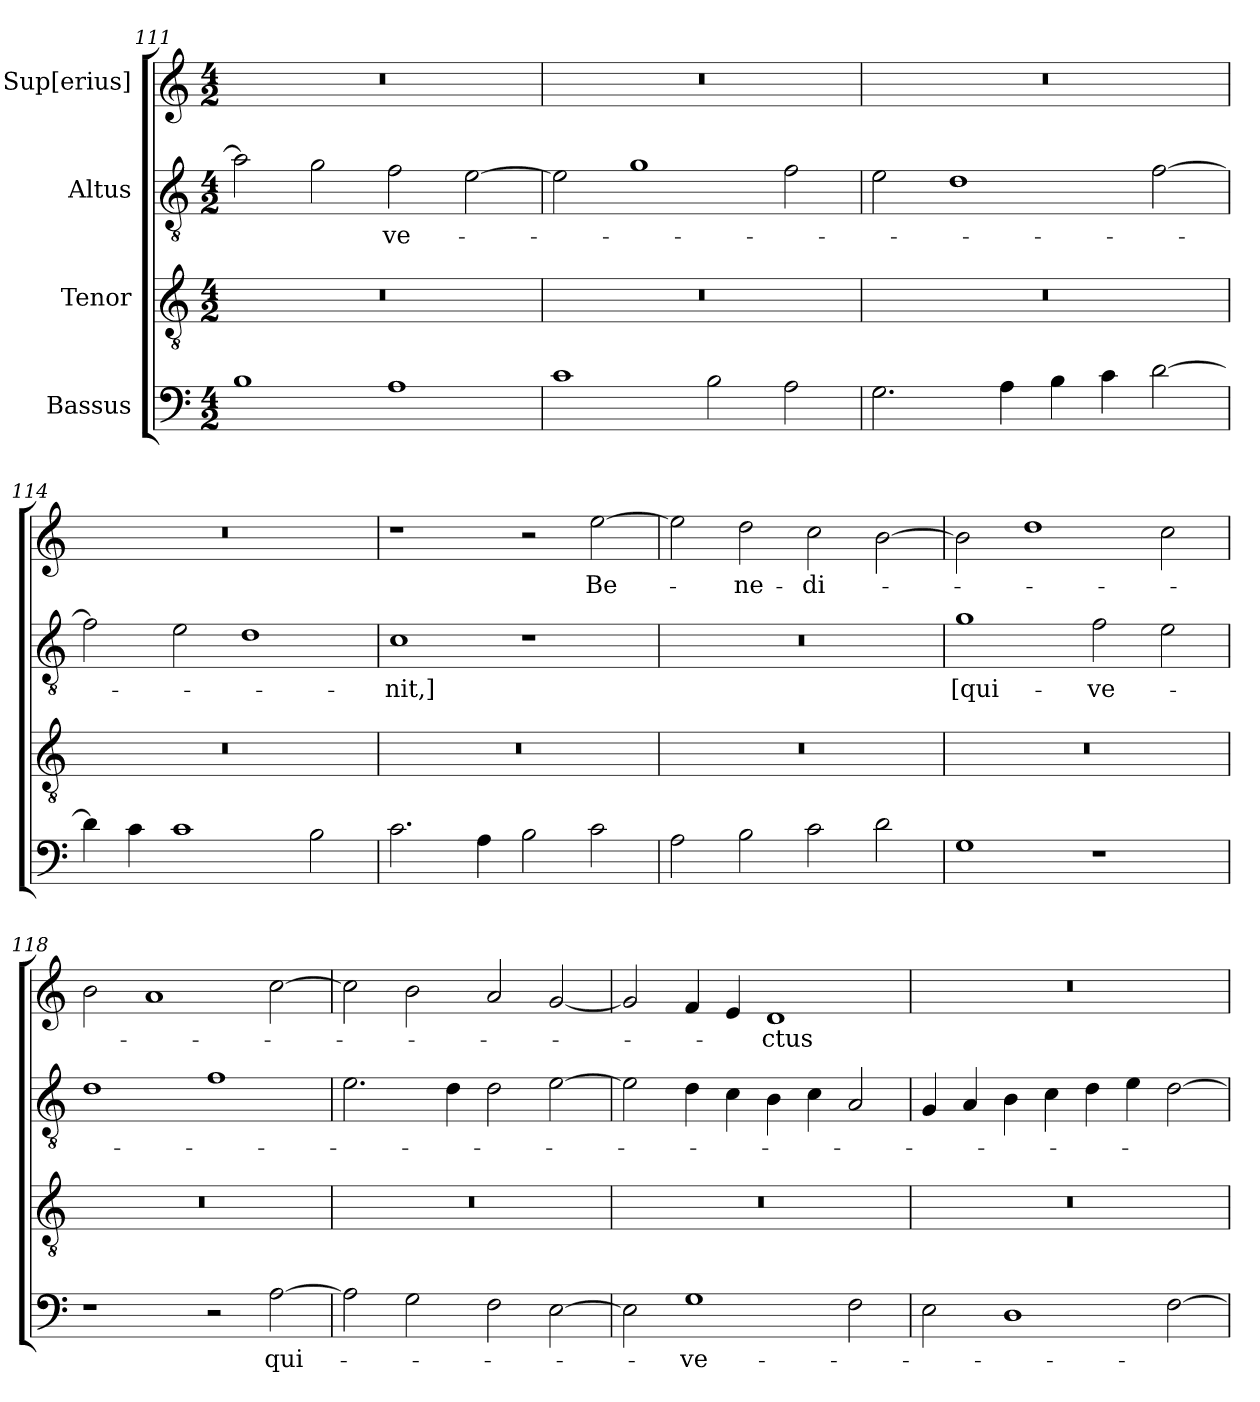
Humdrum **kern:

**kern	**text	**kern	**kern	**text	**kern	**text
*part4	*part4	*part3	*part2	*part2	*part1	*part1
*staff4	*staff4	*staff3	*staff2	*staff2	*staff1	*staff1
*I"Bassus	*	*I"Tenor	*I"Altus	*	*I"Sup[erius]	*
*clefF4	*	*clefGv2	*clefGv2	*	*clefG2	*
*k[]	*	*k[]	*k[]	*	*k[]	*
*M4/2	*	*M4/2	*M4/2	*	*M4/2	*
=111	=111	=111	=111	=111	=111	=111
1B\	.	0r	2a\]	.	0r	.
.	.	.	2g\	.	.	.
1A\	.	.	2f\	ve-	.	.
.	.	.	[2e\	.	.	.
=112	=112	=112	=112	=112	=112	=112
1c\	.	0r	2e\]	.	0r	.
.	.	.	1g\	.	.	.
2B\	.	.	.	.	.	.
2A\	.	.	2f\	.	.	.
=113	=113	=113	=113	=113	=113	=113
2.G\	.	0r	2e\	.	0r	.
.	.	.	1d\	.	.	.
4A\	.	.	.	.	.	.
4B\	.	.	.	.	.	.
4c\	.	.	.	.	.	.
[2d\	.	.	[2f\	.	.	.
=114	=114	=114	=114	=114	=114	=114
4d\]	.	0r	2f\]	.	0r	.
4c\	.	.	.	.	.	.
1c\	.	.	2e\	.	.	.
.	.	.	1d\	.	.	.
2B\	.	.	.	.	.	.
=115	=115	=115	=115	=115	=115	=115
2.c\	.	0r	1c\	-nit,]	1r	.
4A\	.	.	.	.	.	.
2B\	.	.	1r	.	2r	.
2c\	.	.	.	.	[2ee\	Be-
=116	=116	=116	=116	=116	=116	=116
2A\	.	0r	0r	.	2ee\]	.
2B\	.	.	.	.	2dd\	-ne-
2c\	.	.	.	.	2cc\	-di-
2d\	.	.	.	.	[2b\	.
=117	=117	=117	=117	=117	=117	=117
1G\	.	0r	1g\	[qui-	2b\]	.
.	.	.	.	.	1dd\	.
1r	.	.	2f\	ve-	.	.
.	.	.	2e\	.	2cc\	.
=118	=118	=118	=118	=118	=118	=118
1r	.	0r	1d\	.	2b\	.
.	.	.	.	.	1a/	.
2r	.	.	1f\	.	.	.
[2A\	qui-	.	.	.	[2cc\	.
=119	=119	=119	=119	=119	=119	=119
2A\]	.	0r	2.e\	.	2cc\]	.
2G\	.	.	.	.	2b\	.
.	.	.	4d\	.	.	.
2F\	.	.	2d\	.	2a/	.
[2E\	.	.	[2e\	.	[2g/	.
=120	=120	=120	=120	=120	=120	=120
2E\]	.	0r	2e\]	.	2g/]	.
1G\	ve-	.	4d\	.	4f/	.
.	.	.	4c\	.	4e/	.
.	.	.	4B\	.	1d/	-ctus
.	.	.	4c\	.	.	.
2F\	.	.	2A/	.	.	.
=121	=121	=121	=121	=121	=121	=121
2E\	.	0r	4G/	.	0r	.
.	.	.	4A/	.	.	.
1D\	.	.	4B\	.	.	.
.	.	.	4c\	.	.	.
.	.	.	4d\	.	.	.
.	.	.	4e\	.	.	.
[2F\	.	.	[2d\	.	.	.
=	=	=	=	=	=	=
*-	*-	*-	*-	*-	*-	*-
